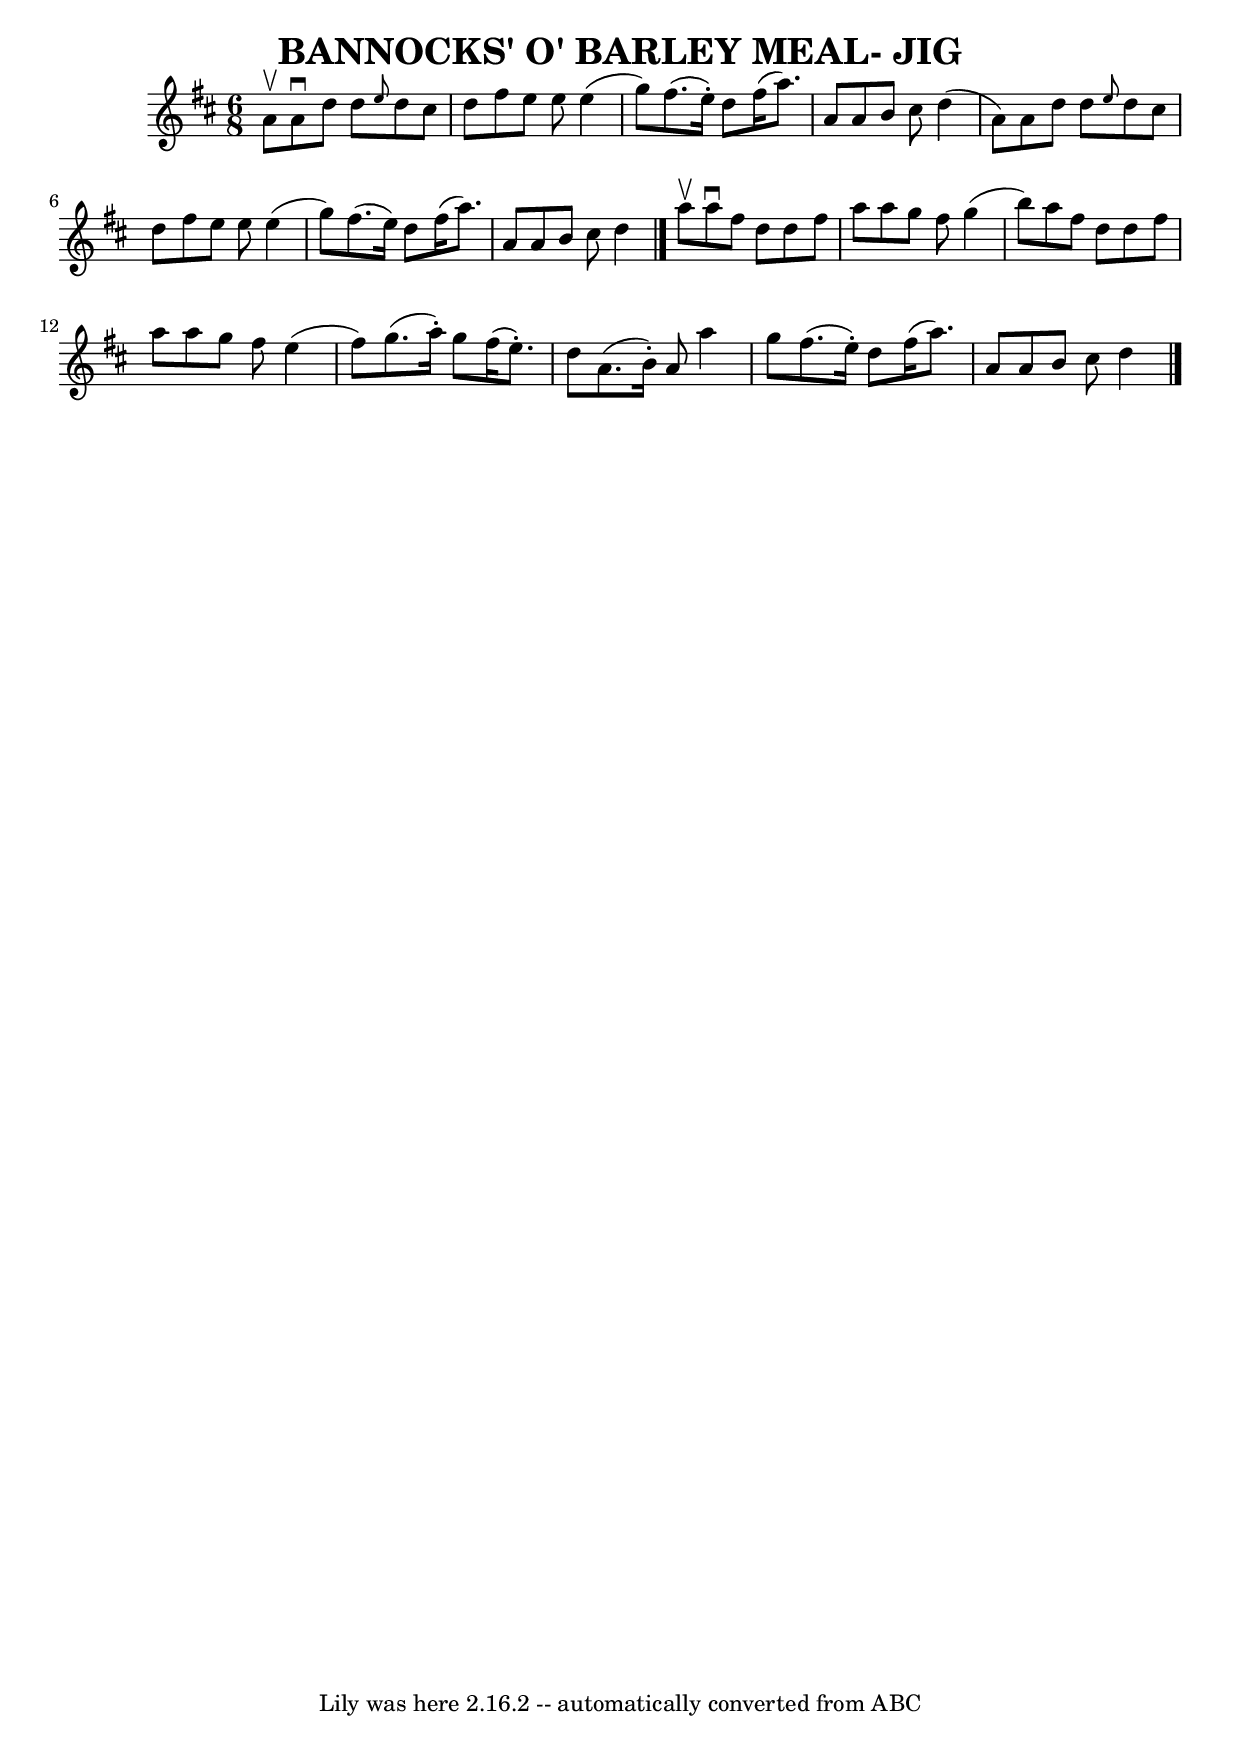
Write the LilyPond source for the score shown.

\version "2.16.2"
\include "Mammoth.ily"
\header {
	%% book = "Ryan's Mammoth Collection of Fiddle Tunes"
	crossRefNumber = "1"
	footnotes = ""
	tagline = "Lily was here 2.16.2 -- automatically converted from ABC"
	title = "BANNOCKS' O' BARLEY MEAL- JIG"
}
voicedefault =  {


\time 6/8 
\key d \major a'8^\upbow       |
 a'8^\downbow d''8    
d''8  \grace { e''8  } d''8 cis''8 d''8    |
 fis''8 e''8 
 e''8 e''4 (g''8)   |
 fis''8. (e''16 -.) d''8    
fis''16 (a''8.) a'8    |
 a'8 b'8 cis''8 d''4 (a'8  
-)       |
 a'8 d''8 d''8  \grace { e''8  } d''8 cis''8   
 d''8    |
 fis''8 e''8 e''8 e''4 (g''8)   |
   
fis''8. (e''16) d''8 fis''16 (a''8.) a'8    |
 a'8   
 b'8 cis''8 d''4    \bar "|." a''8^\upbow       |
 a''8 
^\downbow fis''8 d''8 d''8 fis''8 a''8    |
 a''8 g''8 
 fis''8 g''4 (b''8)   |
 a''8 fis''8 d''8 d''8    
fis''8 a''8    |
 a''8 g''8 fis''8 e''4 (fis''8)      
 |
 g''8. (a''16 -.) g''8 fis''16 (e''8. -.) d''8    
|
 a'8. (b'16 -.) a'8 a''4 g''8    |
 fis''8. (
e''16 -.) d''8 fis''16 (a''8.) a'8    |
 a'8 b'8    
cis''8 d''4    \bar "|."   
}

\score{
    <<

	\context Staff="default"
	{
	    \voicedefault 
	}

    >>
	\layout {
	}
	\midi {}
}
